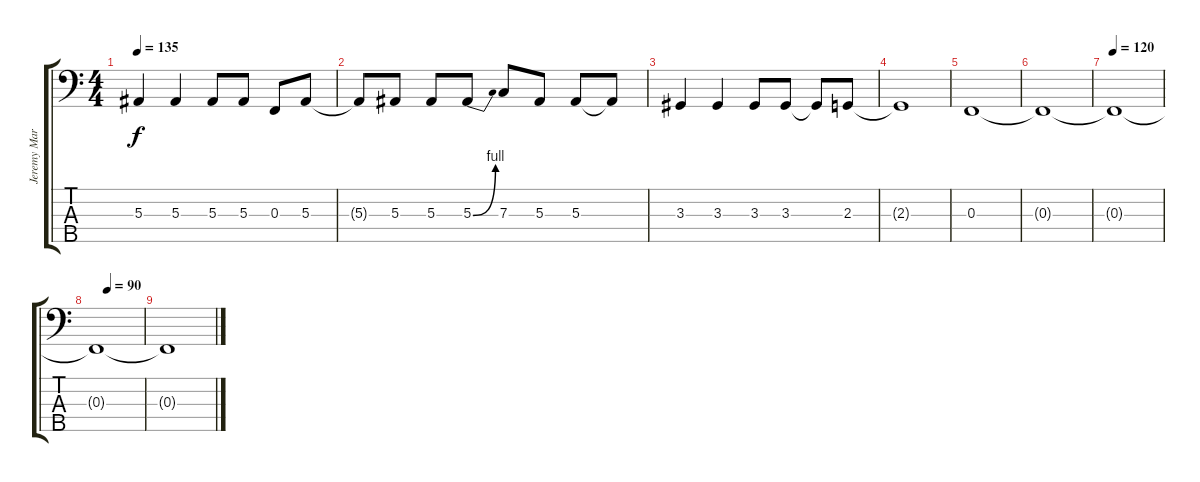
\track ("Jeremy Marshall (Bass)" "Jeremy Mar") {instrument electricbasspick}
\staff {score tabs}
\tuning (Eb2 Bb1 F1 C1 G0) {hide}
\ts (4 4)
\tempo 135
\clef f4
\ks c
5.3.4{dy f} 5.3.4 5.3.8 5.3.8 0.3.8 5.3.8 |
5.3{t}.8 5.3.8 5.3.8 5.3{be (bend 0 0 60 4)}.8 7.3.8 5.3.8 5.3.8 5.3{t}.8 |
3.3.4 3.3.4 3.3.8 3.3.8 3.3{t}.8 2.3.8 |
2.3{t}.1 |
0.3.1 |
0.3{t}.1 |
\tempo 120
0.3{t}.1 |
\tempo (90 0.25)
0.3{t}.1 |
0.3{t}.1
